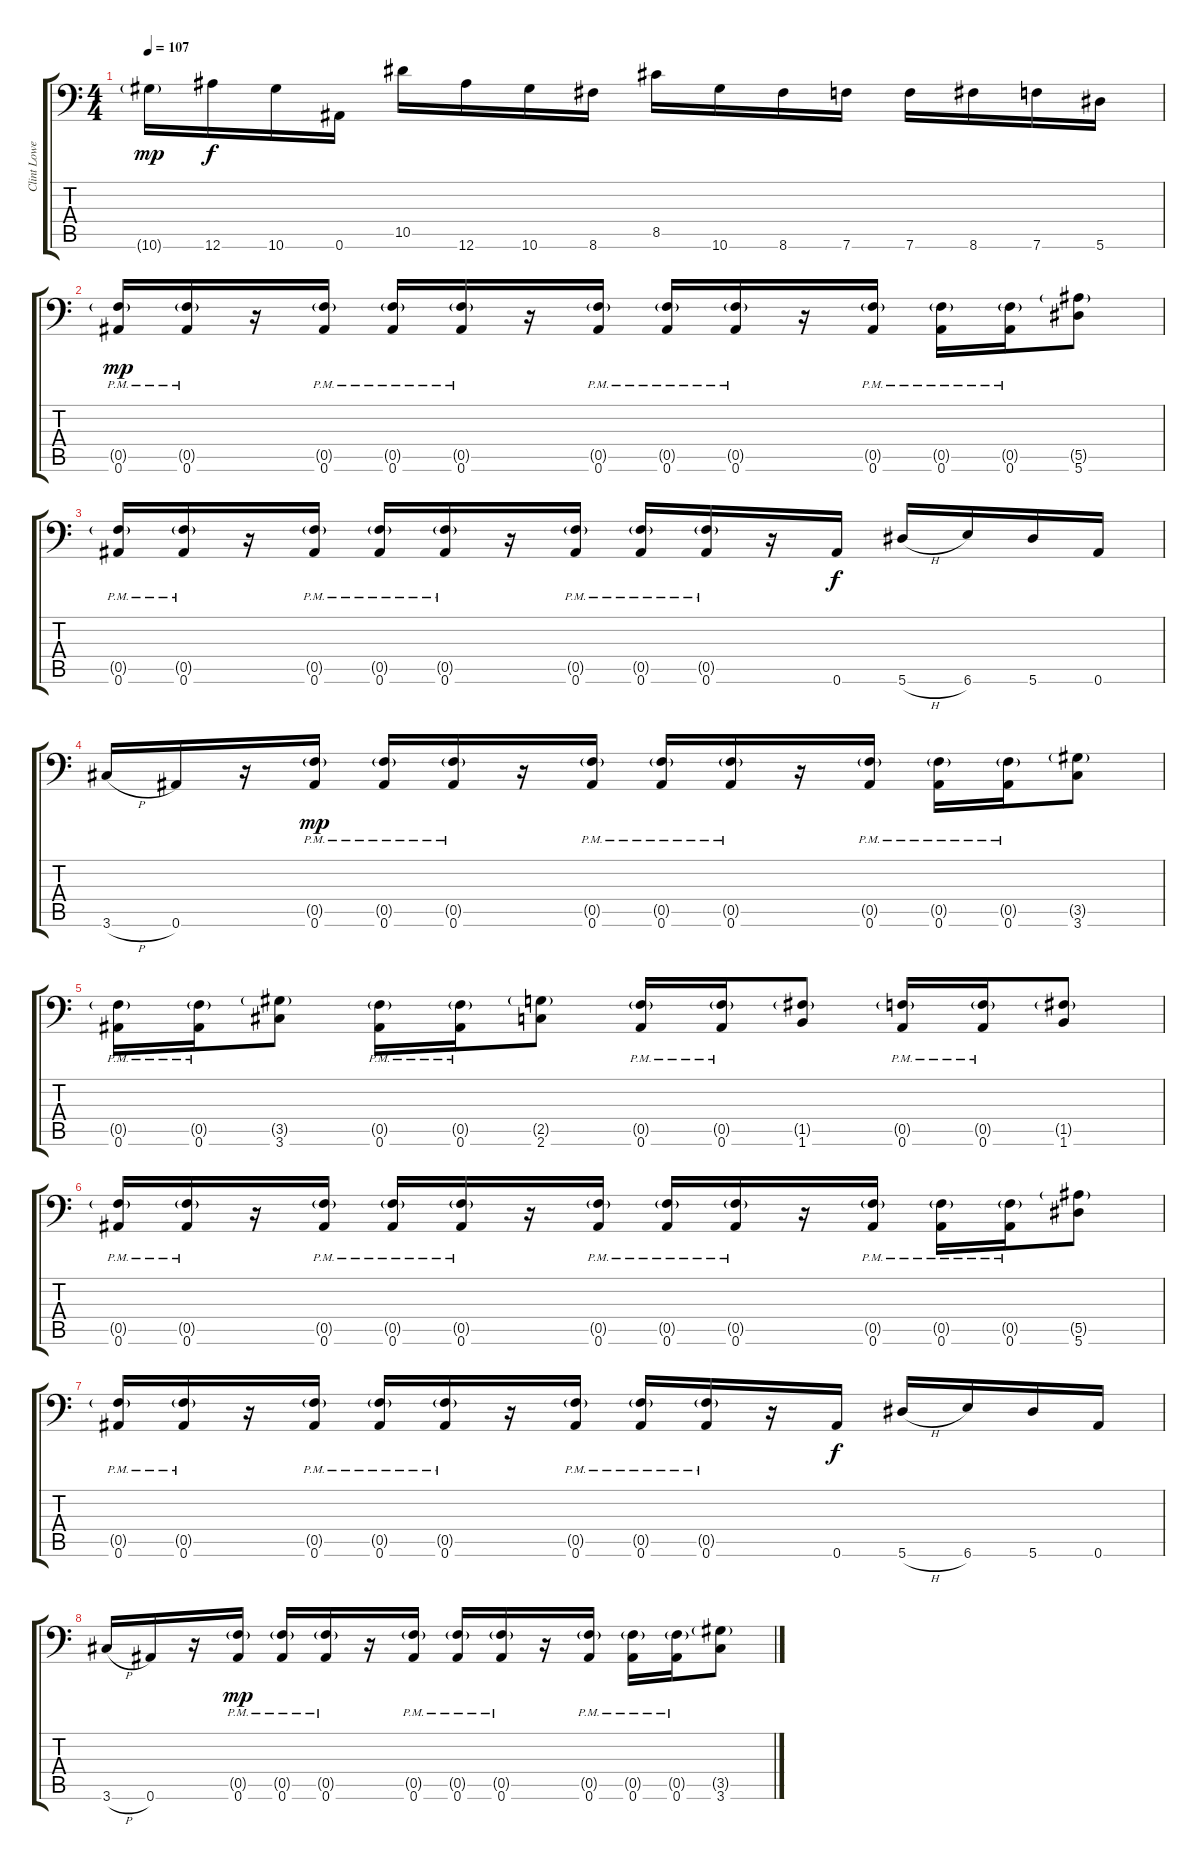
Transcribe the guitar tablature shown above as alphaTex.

\track ("Clint Lowery" "Clint Lowe") {instrument distortionguitar}
\staff {score tabs}
\tuning (Bb3 F3 Eb3 Bb2 F2 Bb1) {hide}
\ts (4 4)
\tempo 107
\clef f4
\ks c
10.6{g}.16{dy mp} 12.6.16{dy f} 10.6.16 0.6.16 10.5.16 12.6.16 10.6.16 8.6.16 8.5.16 10.6.16 8.6.16 7.6.16 7.6.16 8.6.16 7.6.16 5.6.16 |
(0.5{g pm} 0.6{pm}).16{dy mp} (0.5{g pm} 0.6{pm}).16 r.16 (0.5{g pm} 0.6{pm}).16 (0.5{g pm} 0.6{pm}).16 (0.5{g pm} 0.6{pm}).16 r.16 (0.5{g pm} 0.6{pm}).16 (0.5{g pm} 0.6{pm}).16 (0.5{g pm} 0.6{pm}).16 r.16 (0.5{g pm} 0.6{pm}).16 (0.5{g pm} 0.6{pm}).16 (0.5{g pm} 0.6{pm}).16 (5.5{g} 5.6).8 |
(0.5{g pm} 0.6{pm}).16 (0.5{g pm} 0.6{pm}).16 r.16 (0.5{g pm} 0.6{pm}).16 (0.5{g pm} 0.6{pm}).16 (0.5{g pm} 0.6{pm}).16 r.16 (0.5{g pm} 0.6{pm}).16 (0.5{g pm} 0.6{pm}).16 (0.5{g pm} 0.6{pm}).16 r.16 0.6.16{dy f} 5.6{h}.16 6.6.16 5.6.16 0.6.16 |
3.6{h}.16 0.6.16 r.16 (0.5{g pm} 0.6{pm}).16{dy mp} (0.5{g pm} 0.6{pm}).16 (0.5{g pm} 0.6{pm}).16 r.16 (0.5{g pm} 0.6{pm}).16 (0.5{g pm} 0.6{pm}).16 (0.5{g pm} 0.6{pm}).16 r.16 (0.5{g pm} 0.6{pm}).16 (0.5{g pm} 0.6{pm}).16 (0.5{g pm} 0.6{pm}).16 (3.5{g} 3.6).8 |
(0.5{g pm} 0.6{pm}).16 (0.5{g pm} 0.6{pm}).16 (3.5{g} 3.6).8 (0.5{g pm} 0.6{pm}).16 (0.5{g pm} 0.6{pm}).16 (2.5{g} 2.6).8 (0.5{g pm} 0.6{pm}).16 (0.5{g pm} 0.6{pm}).16 (1.5{g} 1.6).8 (0.5{g pm} 0.6{pm}).16 (0.5{g pm} 0.6{pm}).16 (1.5{g} 1.6).8 |
(0.5{g pm} 0.6{pm}).16 (0.5{g pm} 0.6{pm}).16 r.16 (0.5{g pm} 0.6{pm}).16 (0.5{g pm} 0.6{pm}).16 (0.5{g pm} 0.6{pm}).16 r.16 (0.5{g pm} 0.6{pm}).16 (0.5{g pm} 0.6{pm}).16 (0.5{g pm} 0.6{pm}).16 r.16 (0.5{g pm} 0.6{pm}).16 (0.5{g pm} 0.6{pm}).16 (0.5{g pm} 0.6{pm}).16 (5.5{g} 5.6).8 |
(0.5{g pm} 0.6{pm}).16 (0.5{g pm} 0.6{pm}).16 r.16 (0.5{g pm} 0.6{pm}).16 (0.5{g pm} 0.6{pm}).16 (0.5{g pm} 0.6{pm}).16 r.16 (0.5{g pm} 0.6{pm}).16 (0.5{g pm} 0.6{pm}).16 (0.5{g pm} 0.6{pm}).16 r.16 0.6.16{dy f} 5.6{h}.16 6.6.16 5.6.16 0.6.16 |
3.6{h}.16 0.6.16 r.16 (0.5{g pm} 0.6{pm}).16{dy mp} (0.5{g pm} 0.6{pm}).16 (0.5{g pm} 0.6{pm}).16 r.16 (0.5{g pm} 0.6{pm}).16 (0.5{g pm} 0.6{pm}).16 (0.5{g pm} 0.6{pm}).16 r.16 (0.5{g pm} 0.6{pm}).16 (0.5{g pm} 0.6{pm}).16 (0.5{g pm} 0.6{pm}).16 (3.5{g} 3.6).8
